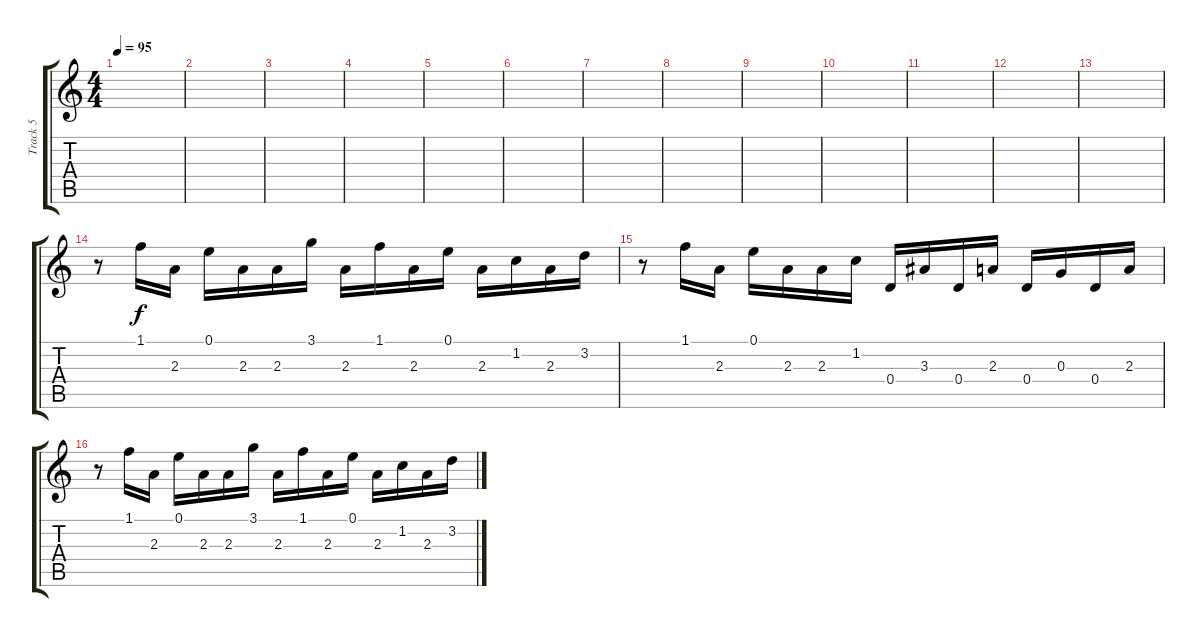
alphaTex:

\track ("Track 5" "Track 5") {instrument acousticguitarnylon}
\staff {score tabs}
\tuning (E4 B3 G3 D3 A2 E2) {hide}
\ts (4 4)
\tempo 95
\clef g2
\ks c
|
|
|
|
|
|
|
|
|
|
|
|
|
r.8 1.1.16 2.3.16 0.1.16 2.3.16 2.3.16 3.1.16 2.3.16 1.1.16 2.3.16 0.1.16 2.3.16 1.2.16 2.3.16 3.2.16 |
r.8 1.1.16 2.3.16 0.1.16 2.3.16 2.3.16 1.2.16 0.4.16 3.3.16 0.4.16 2.3.16 0.4.16 0.3.16 0.4.16 2.3.16 |
r.8 1.1.16 2.3.16 0.1.16 2.3.16 2.3.16 3.1.16 2.3.16 1.1.16 2.3.16 0.1.16 2.3.16 1.2.16 2.3.16 3.2.16
